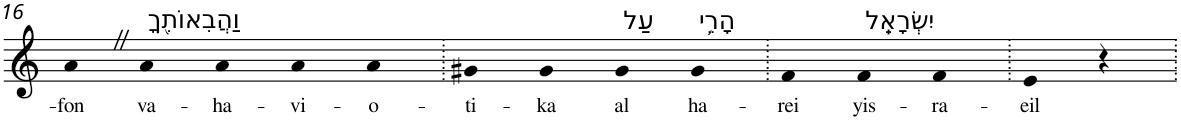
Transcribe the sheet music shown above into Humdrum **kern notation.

**kern	**text
*part1	*part1
*staff1	*staff1
*I"Piano	*
*I'Pno	*
!!LO:PB:g=z
*clefG2	*
*k[]	*
=16	=16
!	!LO:LY:b
4aZ	-fon
!LO:TX:a:t=וַהֲבִאוֹתִ֖ךָ	!
!	!LO:LY:b
4a	va-
!	!LO:LY:b
4a	-ha-
!	!LO:LY:b
4a	-vi-
!	!LO:LY:b
4a	-o-
=17.	=17.
!	!LO:LY:b
4g#X	-ti-
!	!LO:LY:b
4g#	-ka
!LO:TX:a:t=עַל	!
!	!LO:LY:b
4g#	al
!LO:TX:a:t=הָרֵ֥י	!
!	!LO:LY:b
4g#	ha-
=18.	=18.
!	!LO:LY:b
4f	-rei
!LO:TX:a:t=יִשְׂרָאֵֽל	!
!	!LO:LY:b
4f	yis-
!	!LO:LY:b
4f	-ra-
=19.	=19.
!	!LO:LY:b
4e	-eil
4r	.
=.	=.
*-	*-
